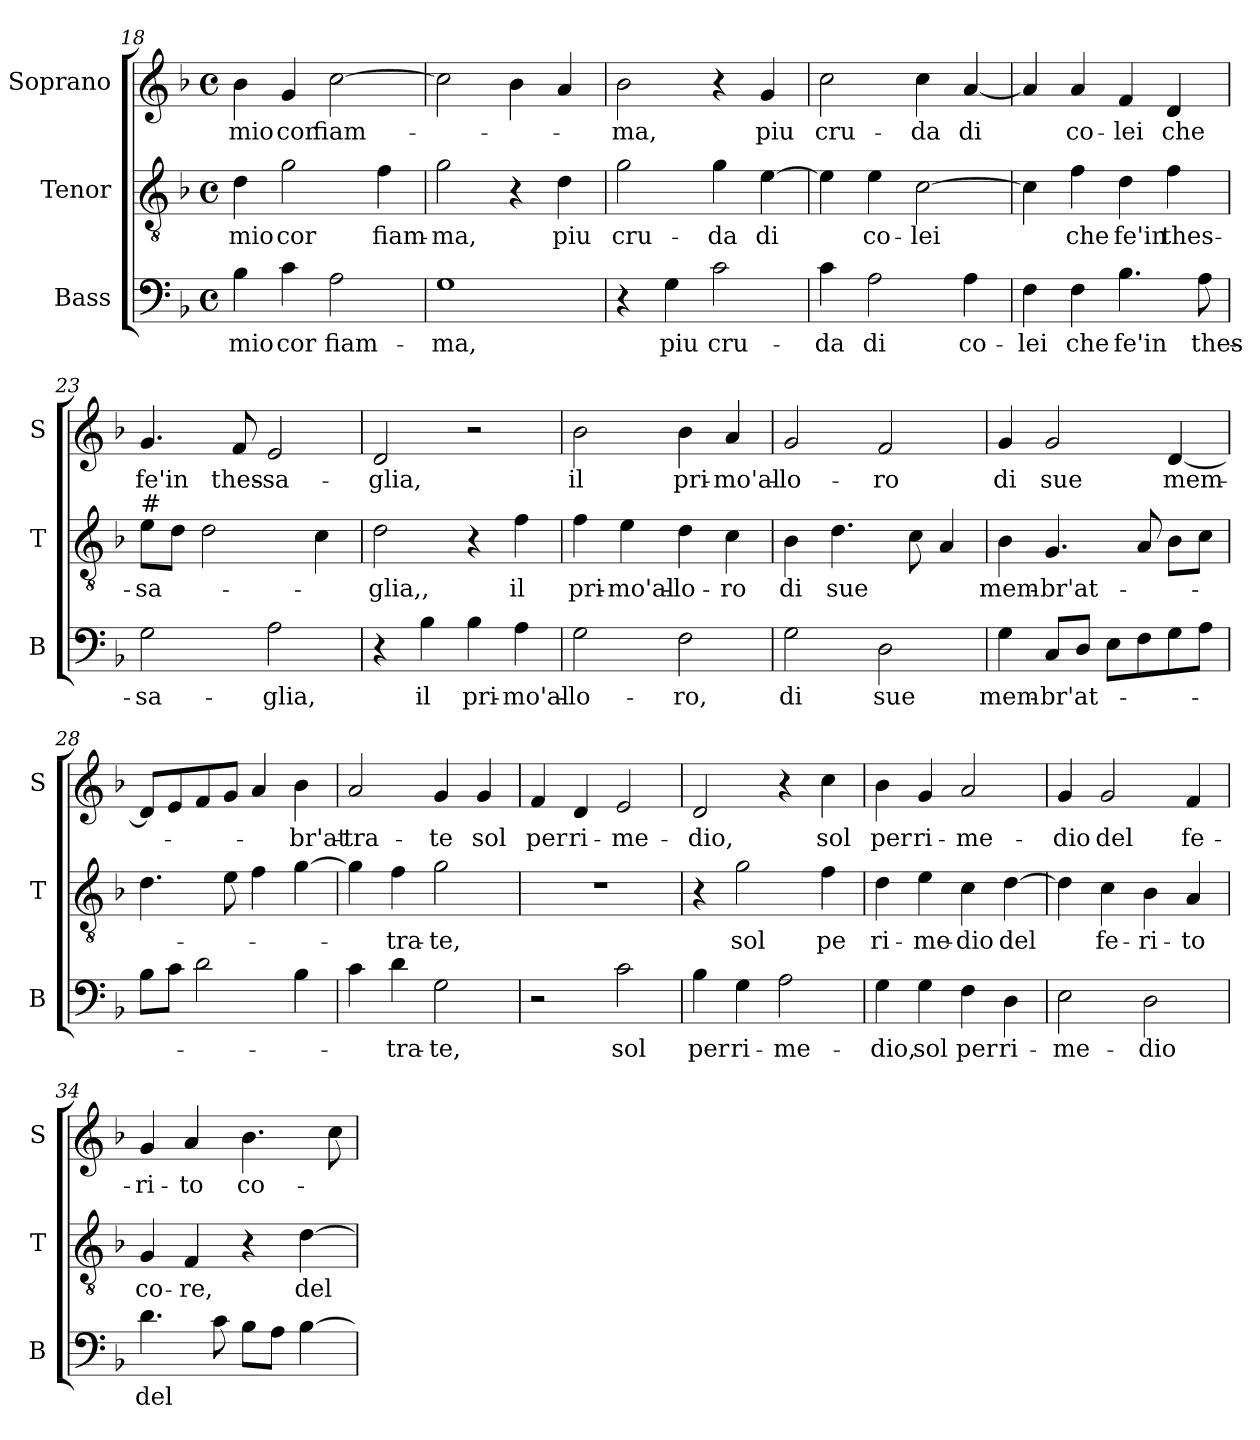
**kern	**text	**kern	**text	**kern	**text
*part3	*part3	*part2	*part2	*part1	*part1
*staff3	*staff3	*staff2	*staff2	*staff1	*staff1
*I"Bass	*	*I"Tenor	*	*I"Soprano	*
*I'B	*	*I'T	*	*I'S	*
*clefF4	*	*clefGv2	*	*clefG2	*
*k[b-]	*	*k[b-]	*	*k[b-]	*
*F:	*	*F:	*	*F:	*
*M4/4	*	*M4/4	*	*M4/4	*
*met(c)	*	*met(c)	*	*met(c)	*
=18	=18	=18	=18	=18	=18
!	!LO:LY:b	!	!LO:LY:b	!	!LO:LY:b
4B-\	mio	4d\	mio	4b-\	mio
!	!LO:LY:b	!	!LO:LY:b	!	!LO:LY:b
4c\	cor	2g\	cor	4g/	cor
!	!LO:LY:b	!	!	!	!LO:LY:b
2A\	fiam-	.	.	[2cc\	fiam-
!	!	!	!LO:LY:b	!	!
.	.	4f\	fiam-	.	.
=19	=19	=19	=19	=19	=19
!	!LO:LY:b	!	!LO:LY:b	!	!
1G	-ma,	2g\	-ma,	2cc\]	.
.	.	4r	.	4b-\	.
!	!	!	!LO:LY:b	!	!
.	.	4d\	piu	4a/	.
!!LO:LB:g=z
=20	=20	=20	=20	=20	=20
!	!	!	!LO:LY:b	!	!LO:LY:b
4r	.	2g\	cru-	2b-\	-ma,
!	!LO:LY:b	!	!	!	!
4G\	piu	.	.	.	.
!	!LO:LY:b	!	!LO:LY:b	!	!
2c\	cru-	4g\	-da	4r	.
!	!	!	!LO:LY:b	!	!LO:LY:b
.	.	[4e\	di	4g/	piu
=21	=21	=21	=21	=21	=21
!	!LO:LY:b	!	!	!	!LO:LY:b
4c\	-da	4e\]	.	2cc\	cru-
!	!LO:LY:b	!	!LO:LY:b	!	!
2A\	di	4e\	co-	.	.
!	!	!	!LO:LY:b	!	!LO:LY:b
.	.	[2c\	-lei	4cc\	-da
!	!LO:LY:b	!	!	!	!LO:LY:b
4A\	co-	.	.	[4a/	di
=22	=22	=22	=22	=22	=22
!	!LO:LY:b	!	!	!	!
4F\	-lei	4c\]	.	4a/]	.
!	!LO:LY:b	!	!LO:LY:b	!	!LO:LY:b
4F\	che	4f\	che	4a/	co-
!	!LO:LY:b	!	!LO:LY:b	!	!LO:LY:b
4.B-\	fe'in	4d\	fe'in	4f/	-lei
!	!	!	!LO:LY:b	!	!LO:LY:b
.	.	4f\	thes-	4d/	che
!	!LO:LY:b	!	!	!	!
8A\	thes-	.	.	.	.
=23	=23	=23	=23	=23	=23
!	!	!LO:TX:a:t=#	!	!	!
!	!LO:LY:b	!	!LO:LY:b	!	!LO:LY:b
2G\	-sa-	8e\L	-sa-	4.g/	fe'in
.	.	8d\J	.	.	.
.	.	2d\	.	.	.
!	!	!	!	!	!LO:LY:b
.	.	.	.	8f/	thes-
!	!LO:LY:b	!	!	!	!LO:LY:b
2A\	-glia,	.	.	2e/	-sa-
.	.	4c\	.	.	.
=24	=24	=24	=24	=24	=24
!	!	!	!LO:LY:b	!	!LO:LY:b
4r	.	2d\	-glia,,	2d/	-glia,
!	!LO:LY:b	!	!	!	!
4B-\	il	.	.	.	.
!	!LO:LY:b	!	!	!	!
4B-\	pri-	4r	.	2r	.
!	!LO:LY:b	!	!LO:LY:b	!	!
4A\	-mo'al-	4f\	il	.	.
!!LO:LB:g=z
=25	=25	=25	=25	=25	=25
!	!LO:LY:b	!	!LO:LY:b	!	!LO:LY:b
2G\	-lo-	4f\	pri-	2b-\	il
!	!	!	!LO:LY:b	!	!
.	.	4e\	-mo'al-	.	.
!	!LO:LY:b	!	!LO:LY:b	!	!LO:LY:b
2F\	-ro,	4d\	-lo-	4b-\	pri-
!	!	!	!LO:LY:b	!	!LO:LY:b
.	.	4c\	-ro	4a/	-mo'al-
=26	=26	=26	=26	=26	=26
!	!LO:LY:b	!	!LO:LY:b	!	!LO:LY:b
2G\	di	4B-\	di	2g/	-lo-
!	!	!	!LO:LY:b	!	!
.	.	4.d\	sue	.	.
!	!LO:LY:b	!	!	!	!LO:LY:b
2D\	sue	.	.	2f/	-ro
.	.	8c\	.	.	.
.	.	4A/	.	.	.
=27	=27	=27	=27	=27	=27
!	!LO:LY:b	!	!LO:LY:b	!	!LO:LY:b
4G\	mem-	4B-\	mem-	4g/	di
!	!LO:LY:b	!	!LO:LY:b	!	!LO:LY:b
8C/L	-br'at-	4.G/	-br'at-	2g/	sue
8D/J	.	.	.	.	.
8E\L	.	.	.	.	.
8F\	.	8A/	.	.	.
!	!	!	!	!	!LO:LY:b
8G\	.	8B-\L	.	[4d/	mem-
8A\J	.	8c\J	.	.	.
=28	=28	=28	=28	=28	=28
8B-\L	.	4.d\	.	8d/L]	.
8c\J	.	.	.	8e/	.
2d\	.	.	.	8f/	.
.	.	8e\	.	8g/J	.
.	.	4f\	.	4a/	.
!	!	!	!	!	!LO:LY:b
4B-\	.	[4g\	.	4b-\	-br'at-
=29	=29	=29	=29	=29	=29
!	!	!	!	!	!LO:LY:b
4c\	.	4g\]	.	2a/	-tra-
!	!LO:LY:b	!	!LO:LY:b	!	!
4d\	-tra-	4f\	-tra-	.	.
!	!LO:LY:b	!	!LO:LY:b	!	!LO:LY:b
2G\	-te,	2g\	-te,	4g/	-te
!	!	!	!	!	!LO:LY:b
.	.	.	.	4g/	sol
!!LO:LB:g=z
=30	=30	=30	=30	=30	=30
!	!	!	!	!	!LO:LY:b
2r	.	1r	.	4f/	per
!	!	!	!	!	!LO:LY:b
.	.	.	.	4d/	ri-
!	!LO:LY:b	!	!	!	!LO:LY:b
2c\	sol	.	.	2e/	-me-
=31	=31	=31	=31	=31	=31
!	!LO:LY:b	!	!	!	!LO:LY:b
4B-\	per	4r	.	2d/	-dio,
!	!LO:LY:b	!	!LO:LY:b	!	!
4G\	ri-	2g\	sol	.	.
!	!LO:LY:b	!	!	!	!
2A\	-me-	.	.	4r	.
!	!	!	!LO:LY:b	!	!LO:LY:b
.	.	4f\	pe	4cc\	sol
=32	=32	=32	=32	=32	=32
!	!LO:LY:b	!	!LO:LY:b	!	!LO:LY:b
4G\	-dio,	4d\	ri-	4b-\	per
!	!LO:LY:b	!	!LO:LY:b	!	!LO:LY:b
4G\	sol	4e\	-me-	4g/	ri-
!	!LO:LY:b	!	!LO:LY:b	!	!LO:LY:b
4F\	per	4c\	-dio	2a/	-me-
!	!LO:LY:b	!	!LO:LY:b	!	!
4D\	ri-	[4d\	del	.	.
=33	=33	=33	=33	=33	=33
!	!LO:LY:b	!	!	!	!LO:LY:b
2E\	-me-	4d\]	.	4g/	-dio
!	!	!	!LO:LY:b	!	!LO:LY:b
.	.	4c\	fe-	2g/	del
!	!LO:LY:b	!	!LO:LY:b	!	!
2D\	-dio	4B-\	-ri-	.	.
!	!	!	!LO:LY:b	!	!LO:LY:b
.	.	4A/	-to	4f/	fe-
=34	=34	=34	=34	=34	=34
!	!LO:LY:b	!	!LO:LY:b	!	!LO:LY:b
4.d\	del	4G/	co-	4g/	-ri-
!	!	!	!LO:LY:b	!	!LO:LY:b
.	.	4F/	-re,	4a/	-to
8c\	.	.	.	.	.
!	!	!	!	!	!LO:LY:b
8B-\L	.	4r	.	4.b-\	co-
8A\J	.	.	.	.	.
!	!	!	!LO:LY:b	!	!
[4B-\	.	[4d\	del	.	.
.	.	.	.	8cc\	.
=	=	=	=	=	=
*-	*-	*-	*-	*-	*-
